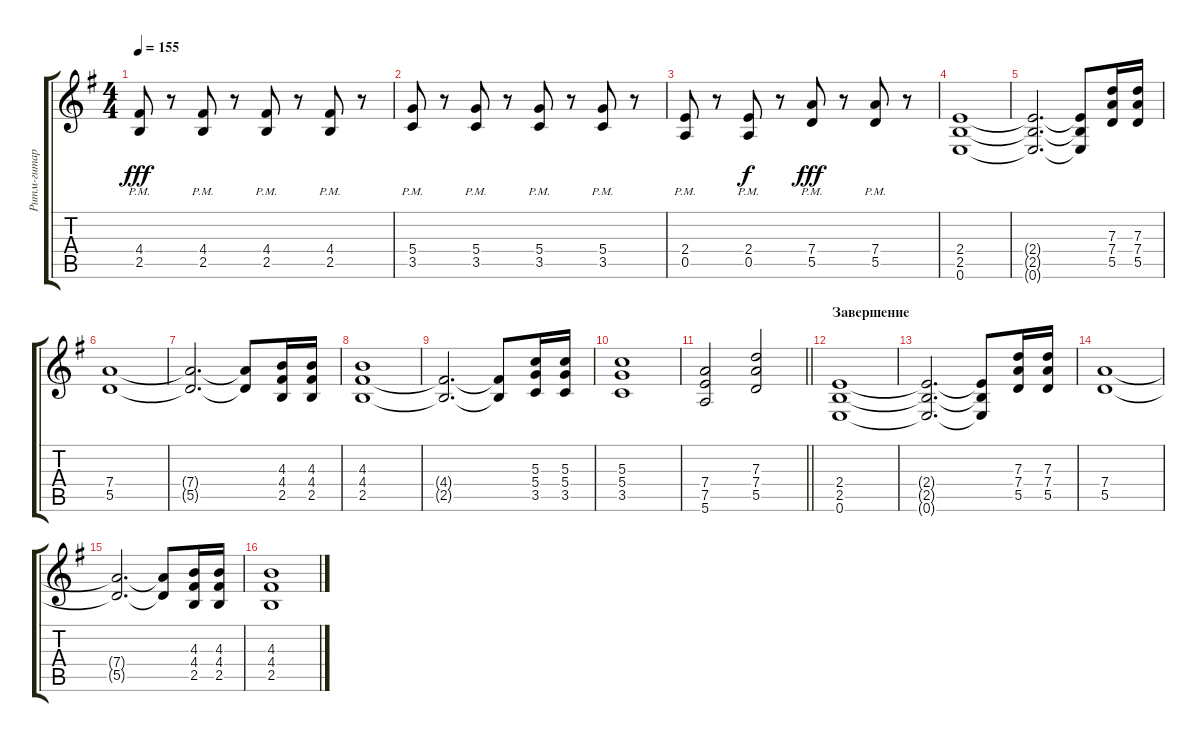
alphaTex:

\track ("Ритм-гитара" "Ритм-гитар") {instrument distortionguitar}
\staff {score tabs}
\tuning (E4 B3 G3 D3 A2 E2) {hide}
\ts (4 4)
\tempo 155
\clef g2
\ks eminor
(4.4{pm} 2.5{pm}).8{dy fff} r.8 (4.4{pm} 2.5{pm}).8 r.8 (4.4{pm} 2.5{pm}).8 r.8 (4.4{pm} 2.5{pm}).8 r.8 |
(5.4{pm} 3.5{pm}).8 r.8 (5.4{pm} 3.5{pm}).8 r.8 (5.4{pm} 3.5{pm}).8 r.8 (5.4{pm} 3.5{pm}).8 r.8 |
(2.4 0.5{pm}).8 r.8 (2.4 0.5{pm}).8{dy f} r.8 (7.4{pm} 5.5{pm}).8{dy fff} r.8 (7.4{pm} 5.5{pm}).8 r.8 |
(2.4 2.5 0.6).1 |
(2.4{t} 2.5{t} 0.6{t}).2{d} (2.4{t} 2.5{t} 0.6{t}).8 (7.3 7.4 5.5).16 (7.3 7.4 5.5).16 |
(7.4 5.5).1 |
(7.4{t} 5.5{t}).2{d} (7.4{t} 5.5{t}).8 (4.3 4.4 2.5).16 (4.3 4.4 2.5).16 |
(4.3 4.4 2.5).1 |
(4.4{t} 2.5{t}).2{d} (4.4{t} 2.5{t}).8 (5.3 5.4 3.5).16 (5.3 5.4 3.5).16 |
(5.3 5.4 3.5).1 |
\barLineRight lightlight
(7.4 7.5 5.6).2 (7.3 7.4 5.5).2 |
\section ("" "Завершение")
(2.4 2.5 0.6).1{volume 8} |
(2.4{t} 2.5{t} 0.6{t}).2{d} (2.4{t} 2.5{t} 0.6{t}).8 (7.3 7.4 5.5).16 (7.3 7.4 5.5).16 |
(7.4 5.5).1 |
(7.4{t} 5.5{t}).2{d} (7.4{t} 5.5{t}).8 (4.3 4.4 2.5).16 (4.3 4.4 2.5).16 |
(4.3 4.4 2.5).1{volume 0}
